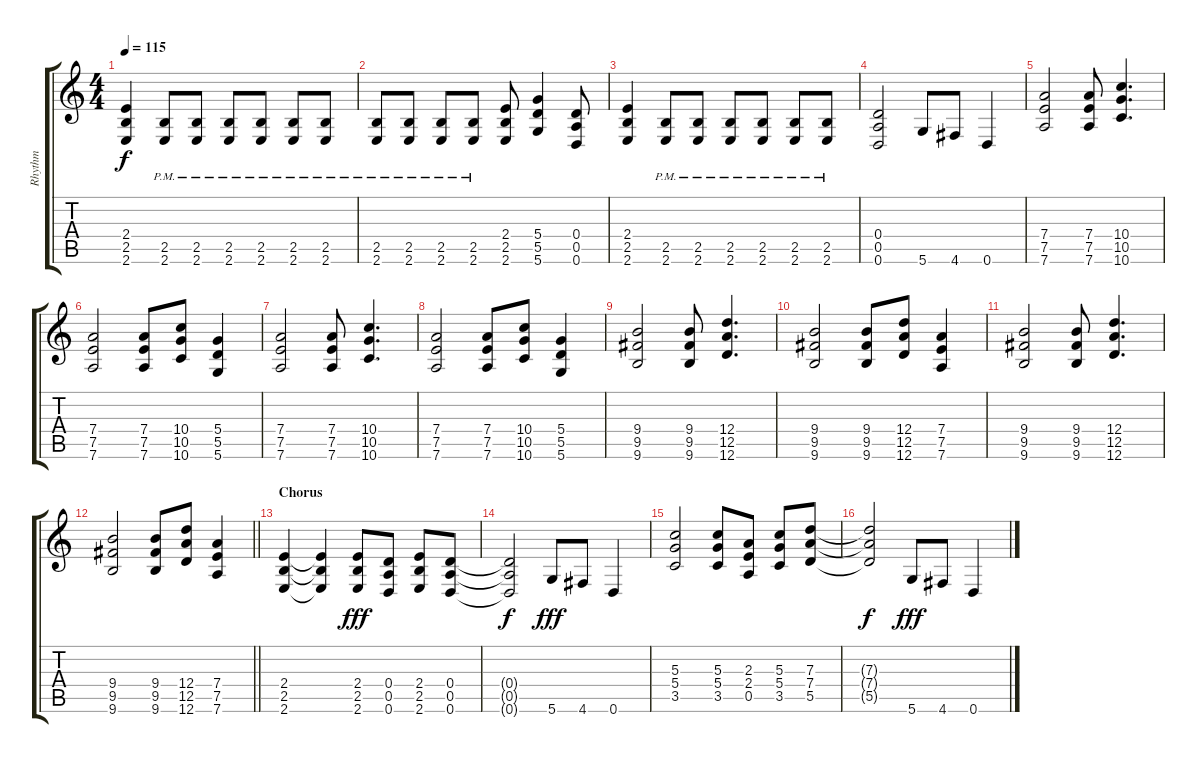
\track ("Rhythm" "Rhythm") {instrument distortionguitar}
\staff {score tabs}
\tuning (E4 B3 G3 D3 A2 D2) {hide}
\ts (4 4)
\tempo 115
\clef g2
\ks c
(2.4 2.5 2.6).4{dy f} (2.5{pm} 2.6{pm}).8 (2.5{pm} 2.6{pm}).8 (2.5{pm} 2.6{pm}).8 (2.5{pm} 2.6{pm}).8 (2.5{pm} 2.6{pm}).8 (2.5{pm} 2.6{pm}).8 |
(2.5{pm} 2.6{pm}).8 (2.5{pm} 2.6{pm}).8 (2.5{pm} 2.6{pm}).8 (2.5{pm} 2.6{pm}).8 (2.4 2.5 2.6).8 (5.4 5.5 5.6).4 (0.4 0.5 0.6).8 |
(2.4 2.5 2.6).4 (2.5{pm} 2.6{pm}).8 (2.5{pm} 2.6{pm}).8 (2.5{pm} 2.6{pm}).8 (2.5{pm} 2.6{pm}).8 (2.5{pm} 2.6{pm}).8 (2.5{pm} 2.6{pm}).8 |
(0.4 0.5 0.6).2 5.6.8 4.6.8 0.6.4 |
(7.4 7.5 7.6).2 (7.4 7.5 7.6).8 (10.4 10.5 10.6).4{d} |
(7.4 7.5 7.6).2 (7.4 7.5 7.6).8 (10.4 10.5 10.6).8 (5.4 5.5 5.6).4 |
(7.4 7.5 7.6).2 (7.4 7.5 7.6).8 (10.4 10.5 10.6).4{d} |
(7.4 7.5 7.6).2 (7.4 7.5 7.6).8 (10.4 10.5 10.6).8 (5.4 5.5 5.6).4 |
(9.4 9.5 9.6).2 (9.4 9.5 9.6).8 (12.4 12.5 12.6).4{d} |
(9.4 9.5 9.6).2 (9.4 9.5 9.6).8 (12.4 12.5 12.6).8 (7.4 7.5 7.6).4 |
(9.4 9.5 9.6).2 (9.4 9.5 9.6).8 (12.4 12.5 12.6).4{d} |
\barLineRight lightlight
(9.4 9.5 9.6).2 (9.4 9.5 9.6).8 (12.4 12.5 12.6).8 (7.4 7.5 7.6).4 |
\section ("" "Chorus")
(2.4 2.5 2.6).4 (2.4{t} 2.5{t} 2.6{t}).4 (2.4 2.5 2.6).8{dy fff} (0.4 0.5 0.6).8 (2.4 2.5 2.6).8 (0.4 0.5 0.6).8 |
(0.4{t} 0.5{t} 0.6{t}).2{dy f} 5.6.8{dy fff} 4.6.8 0.6.4 |
(5.3 5.4 3.5).2 (5.3 5.4 3.5).8 (2.3 2.4 0.5).8 (5.3 5.4 3.5).8 (7.3 7.4 5.5).8 |
(7.3{t} 7.4{t} 5.5{t}).2{dy f} 5.6.8{dy fff} 4.6.8 0.6.4
